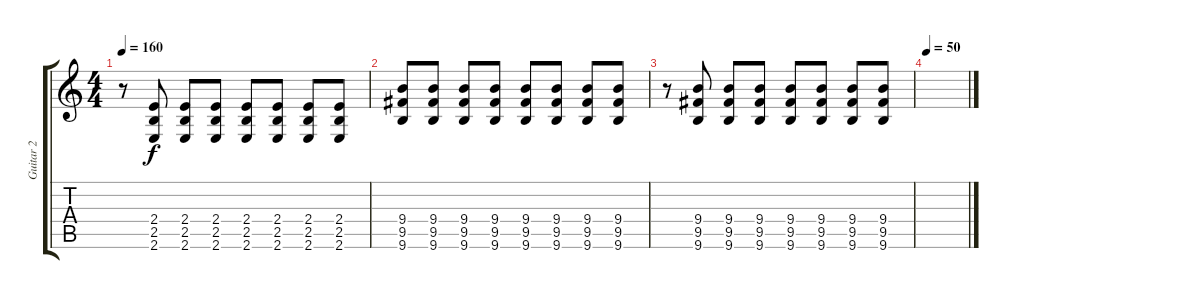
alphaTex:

\track ("Guitar 2" "Guitar 2") {instrument distortionguitar}
\staff {score tabs}
\tuning (E4 B3 G3 D3 A2 D2) {hide}
\ts (4 4)
\tempo 160
\clef g2
\ks c
r.8{dy f} (2.4 2.5 2.6).8 (2.4 2.5 2.6).8 (2.4 2.5 2.6).8 (2.4 2.5 2.6).8 (2.4 2.5 2.6).8 (2.4 2.5 2.6).8 (2.4 2.5 2.6).8 |
(9.4 9.5 9.6).8 (9.4 9.5 9.6).8 (9.4 9.5 9.6).8 (9.4 9.5 9.6).8 (9.4 9.5 9.6).8 (9.4 9.5 9.6).8 (9.4 9.5 9.6).8 (9.4 9.5 9.6).8 |
r.8 (9.4 9.5 9.6).8 (9.4 9.5 9.6).8 (9.4 9.5 9.6).8 (9.4 9.5 9.6).8 (9.4 9.5 9.6).8 (9.4 9.5 9.6).8 (9.4 9.5 9.6).8 |
\tempo 50
